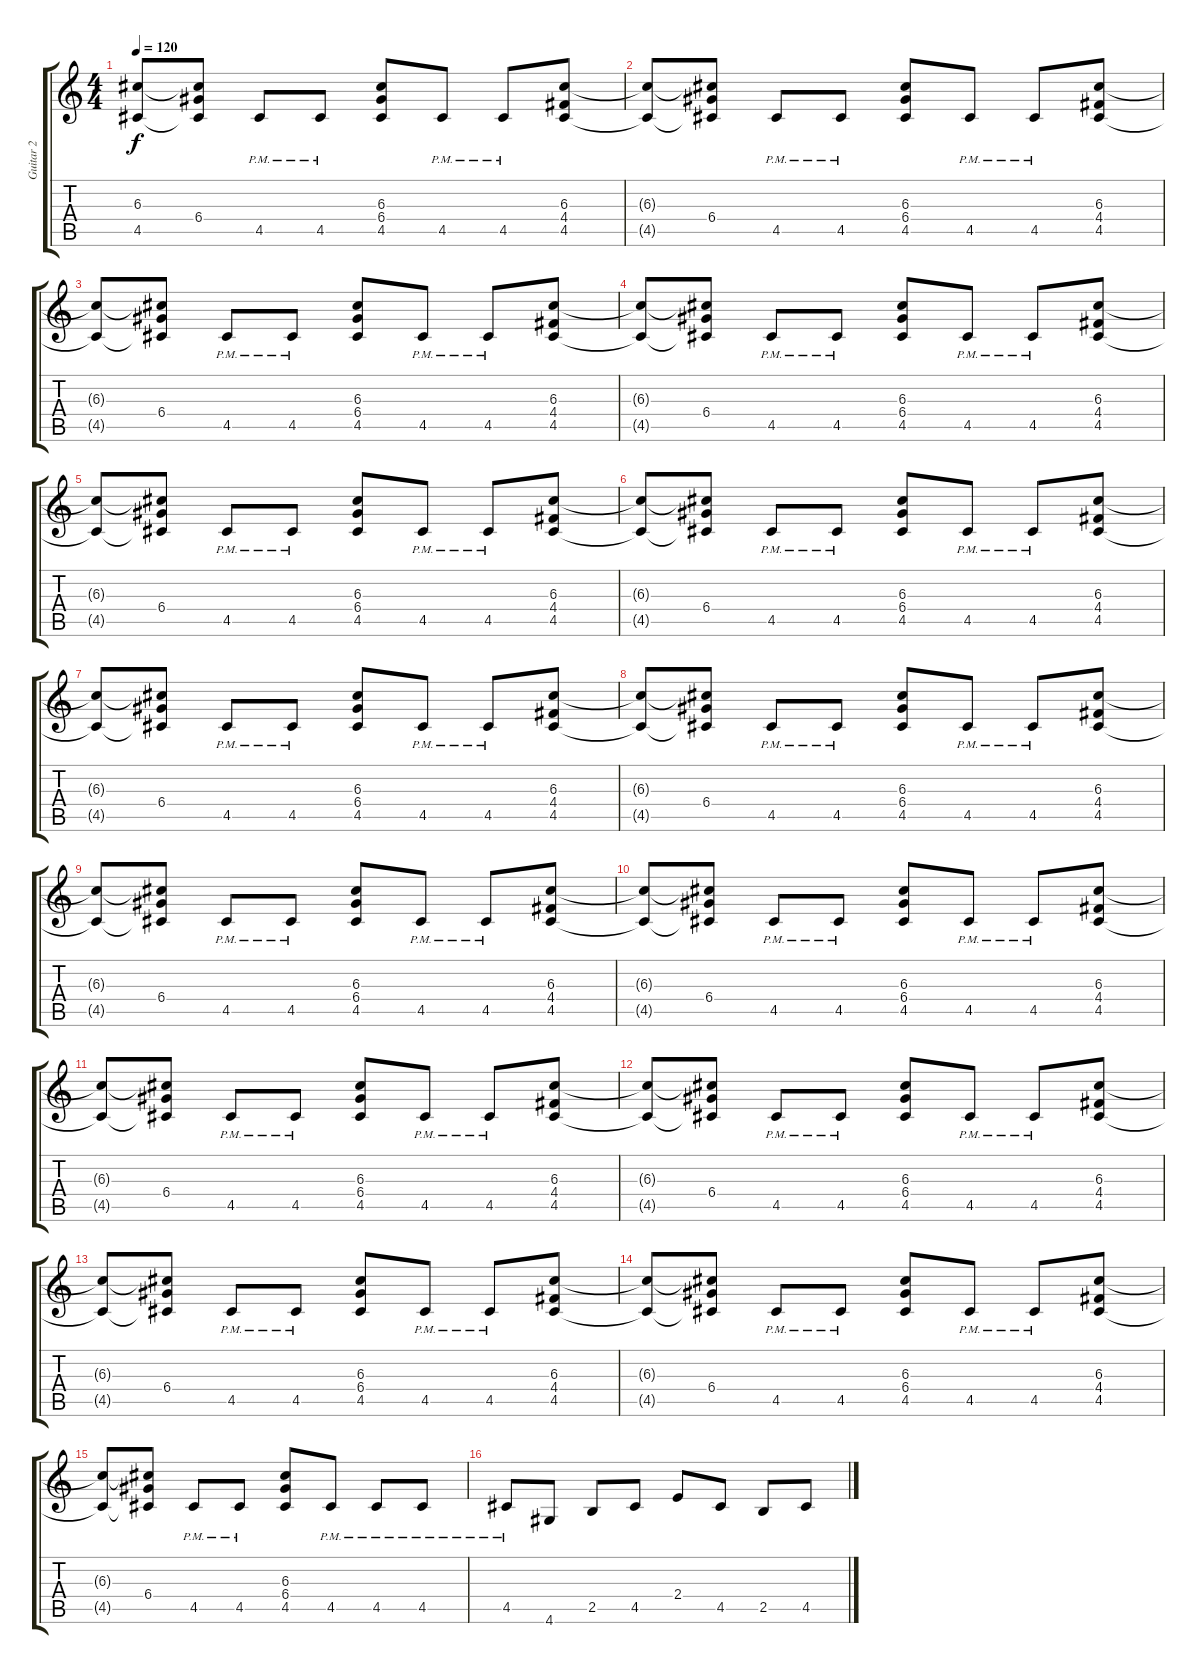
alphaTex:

\track ("Guitar 2" "Guitar 2") {instrument distortionguitar}
\staff {score tabs}
\tuning (E4 B3 G3 D3 A2 E2) {hide}
\ts (4 4)
\tempo 120
\clef g2
\ks c
(6.3{t} 4.5{t}).8{dy f} (6.3{t} 6.4 4.5{t}).8 4.5{pm}.8 4.5{pm}.8 (6.3 6.4 4.5).8 4.5{pm}.8 4.5{pm}.8 (6.3 4.4 4.5).8 |
(6.3{t} 4.5{t}).8 (6.3{t} 6.4 4.5{t}).8 4.5{pm}.8 4.5{pm}.8 (6.3 6.4 4.5).8 4.5{pm}.8 4.5{pm}.8 (6.3 4.4 4.5).8 |
(6.3{t} 4.5{t}).8 (6.3{t} 6.4 4.5{t}).8 4.5{pm}.8 4.5{pm}.8 (6.3 6.4 4.5).8 4.5{pm}.8 4.5{pm}.8 (6.3 4.4 4.5).8 |
(6.3{t} 4.5{t}).8 (6.3{t} 6.4 4.5{t}).8 4.5{pm}.8 4.5{pm}.8 (6.3 6.4 4.5).8 4.5{pm}.8 4.5{pm}.8 (6.3 4.4 4.5).8 |
(6.3{t} 4.5{t}).8 (6.3{t} 6.4 4.5{t}).8 4.5{pm}.8 4.5{pm}.8 (6.3 6.4 4.5).8 4.5{pm}.8 4.5{pm}.8 (6.3 4.4 4.5).8 |
(6.3{t} 4.5{t}).8 (6.3{t} 6.4 4.5{t}).8 4.5{pm}.8 4.5{pm}.8 (6.3 6.4 4.5).8 4.5{pm}.8 4.5{pm}.8 (6.3 4.4 4.5).8 |
(6.3{t} 4.5{t}).8 (6.3{t} 6.4 4.5{t}).8 4.5{pm}.8 4.5{pm}.8 (6.3 6.4 4.5).8 4.5{pm}.8 4.5{pm}.8 (6.3 4.4 4.5).8 |
(6.3{t} 4.5{t}).8 (6.3{t} 6.4 4.5{t}).8 4.5{pm}.8 4.5{pm}.8 (6.3 6.4 4.5).8 4.5{pm}.8 4.5{pm}.8 (6.3 4.4 4.5).8 |
(6.3{t} 4.5{t}).8 (6.3{t} 6.4 4.5{t}).8 4.5{pm}.8 4.5{pm}.8 (6.3 6.4 4.5).8 4.5{pm}.8 4.5{pm}.8 (6.3 4.4 4.5).8 |
(6.3{t} 4.5{t}).8 (6.3{t} 6.4 4.5{t}).8 4.5{pm}.8 4.5{pm}.8 (6.3 6.4 4.5).8 4.5{pm}.8 4.5{pm}.8 (6.3 4.4 4.5).8 |
(6.3{t} 4.5{t}).8 (6.3{t} 6.4 4.5{t}).8 4.5{pm}.8 4.5{pm}.8 (6.3 6.4 4.5).8 4.5{pm}.8 4.5{pm}.8 (6.3 4.4 4.5).8 |
(6.3{t} 4.5{t}).8 (6.3{t} 6.4 4.5{t}).8 4.5{pm}.8 4.5{pm}.8 (6.3 6.4 4.5).8 4.5{pm}.8 4.5{pm}.8 (6.3 4.4 4.5).8 |
(6.3{t} 4.5{t}).8 (6.3{t} 6.4 4.5{t}).8 4.5{pm}.8 4.5{pm}.8 (6.3 6.4 4.5).8 4.5{pm}.8 4.5{pm}.8 (6.3 4.4 4.5).8 |
(6.3{t} 4.5{t}).8 (6.3{t} 6.4 4.5{t}).8 4.5{pm}.8 4.5{pm}.8 (6.3 6.4 4.5).8 4.5{pm}.8 4.5{pm}.8 (6.3 4.4 4.5).8 |
(6.3{t} 4.5{t}).8 (6.3{t} 6.4 4.5{t}).8 4.5{pm}.8 4.5{pm}.8 (6.3 6.4 4.5).8 4.5{pm}.8 4.5{pm}.8 4.5{pm}.8 |
4.5{pm}.8 4.6.8 2.5.8 4.5.8 2.4.8 4.5.8 2.5.8 4.5.8
